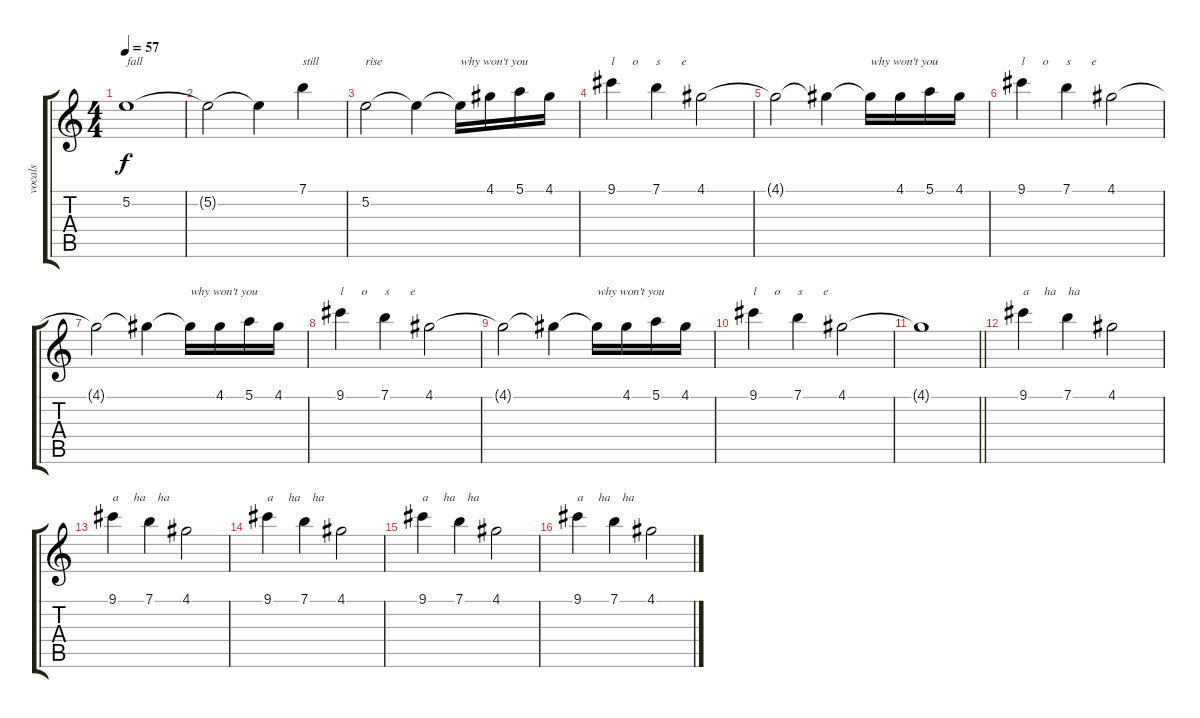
\track ("vocals" "vocals") {instrument electricguitarjazz}
\staff {score tabs}
\tuning (E4 B3 G3 D3 A2 E2) {hide}
\ts (4 4)
\tempo 57
\clef g2
\ks c
5.2.1{txt "fall" dy f} |
5.2{t}.2 5.2{t}.4 7.1.4{txt "still"} |
5.2.2{txt "rise"} 5.2{t}.4 5.2{t}.16{txt "why won't you"} 4.1.16 5.1.16 4.1.16 |
9.1.4{txt "l      o      s       e  "} 7.1.4 4.1.2 |
4.1{t}.2 4.1{t}.4 4.1{t}.16{txt "why won't you"} 4.1.16 5.1.16 4.1.16 |
9.1.4{txt "l      o      s       e  "} 7.1.4 4.1.2 |
4.1{t}.2 4.1{t}.4 4.1{t}.16{txt "why won't you"} 4.1.16 5.1.16 4.1.16 |
9.1.4{txt "l      o      s       e  "} 7.1.4 4.1.2 |
4.1{t}.2 4.1{t}.4 4.1{t}.16{txt "why won't you"} 4.1.16 5.1.16 4.1.16 |
9.1.4{txt "l      o      s       e  "} 7.1.4 4.1.2 |
\barLineRight lightlight
4.1{t}.1 |
9.1.4{txt "a     ha    ha"} 7.1.4 4.1.2 |
9.1.4{txt "a     ha    ha"} 7.1.4 4.1.2 |
9.1.4{txt "a     ha    ha"} 7.1.4 4.1.2 |
9.1.4{txt "a     ha    ha"} 7.1.4 4.1.2 |
9.1.4{txt "a     ha    ha"} 7.1.4 4.1.2
